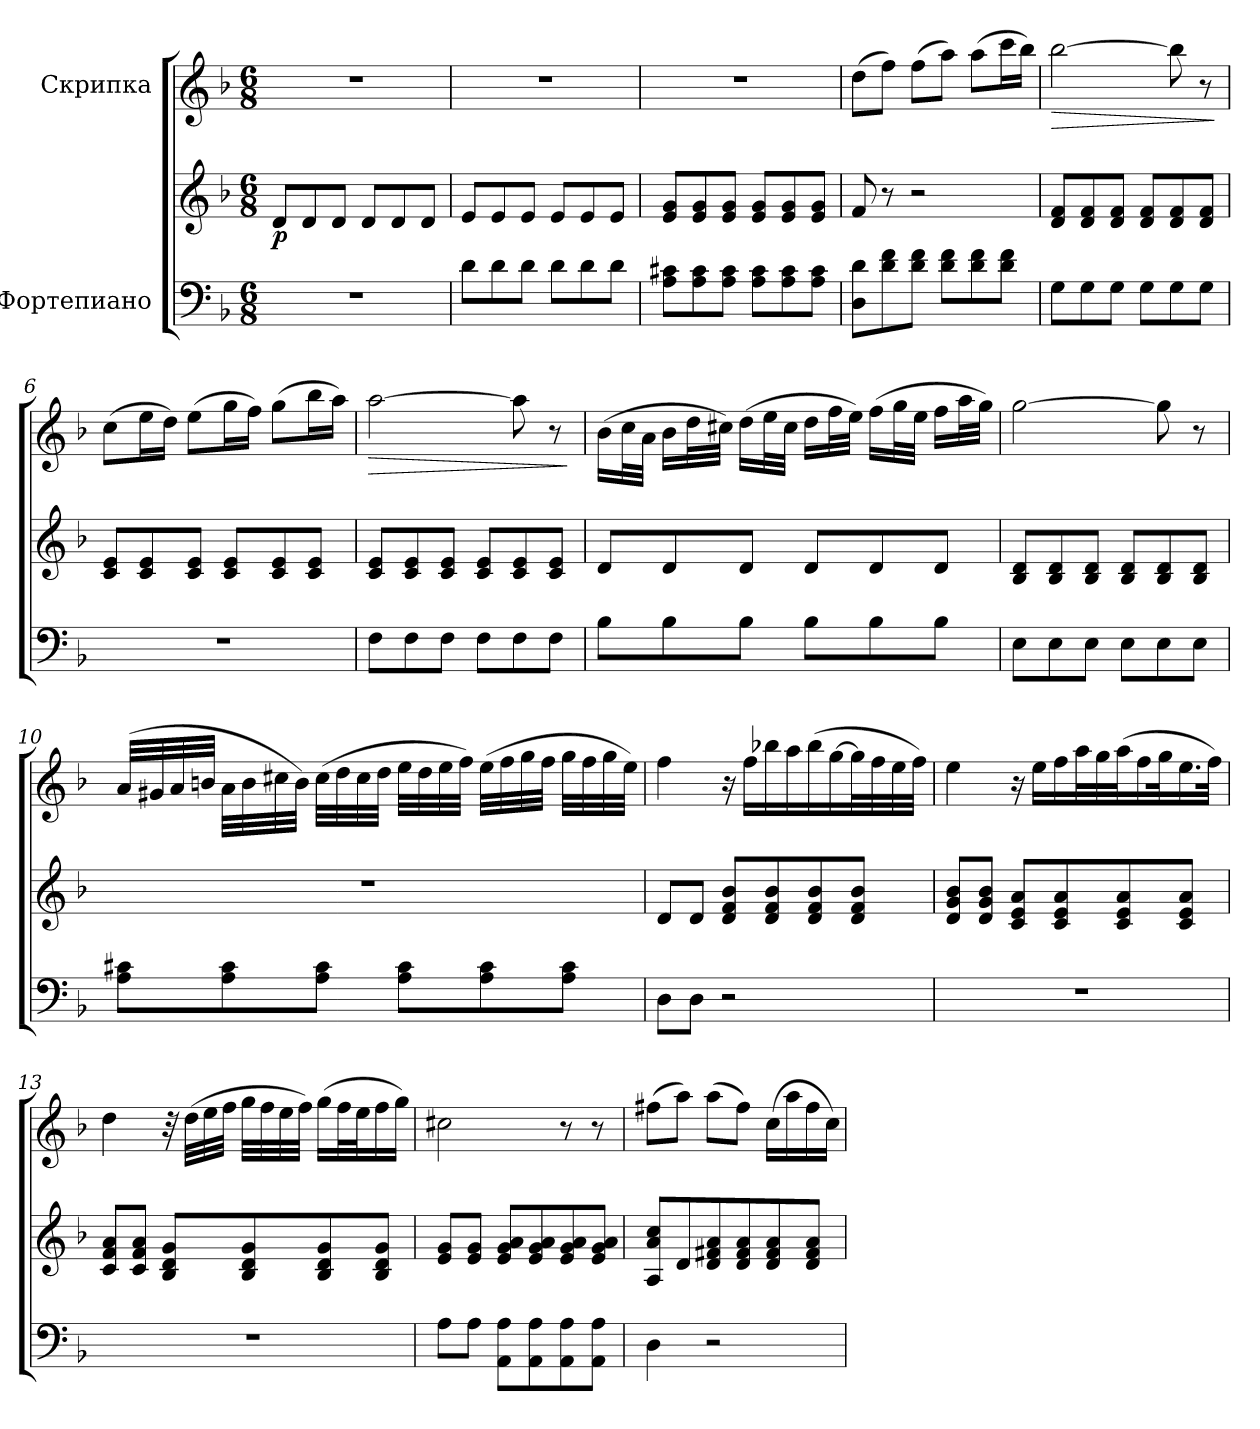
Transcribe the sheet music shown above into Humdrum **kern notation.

**kern	**kern	**dynam	**kern	**dynam
*part2	*part2	*part2	*part1	*part1
*staff3	*staff2	*staff2/3	*staff1	*staff1
*I"Фортепиано	*	*	*I"Скрипка	*
*clefF4	*clefG2	*	*clefG2	*
*k[b-]	*k[b-]	*	*k[b-]	*
*M6/8	*M6/8	*	*M6/8	*
*MM30	*MM30	*	*MM30	*
=1	=1	=1	=1	=1
!	!	!LO:DY:b	!	!
2.r	8d/L	p	2.r	.
.	8d/	.	.	.
.	8d/J	.	.	.
.	8d/L	.	.	.
.	8d/	.	.	.
.	8d/J	.	.	.
=2	=2	=2	=2	=2
8d\L	8e/L	.	2.r	.
8d\	8e/	.	.	.
8d\J	8e/J	.	.	.
8d\L	8e/L	.	.	.
8d\	8e/	.	.	.
8d\J	8e/J	.	.	.
=3	=3	=3	=3	=3
8A\ 8c#X\L	8e/ 8g/L	.	2.r	.
8A\ 8c#\	8e/ 8g/	.	.	.
8A\ 8c#\J	8e/ 8g/J	.	.	.
8A\ 8c#\L	8e/ 8g/L	.	.	.
8A\ 8c#\	8e/ 8g/	.	.	.
8A\ 8c#\J	8e/ 8g/J	.	.	.
=4	=4	=4	=4	=4
8D\ 8d\L	8f/	.	(8dd\L	.
8d\ 8f\	8r	.	8ff\J)	.
8d\ 8f\J	2r	.	(8ff\L	.
8d\ 8f\L	.	.	8aa\J)	.
8d\ 8f\	.	.	(8aa\L	.
8d\ 8f\J	.	.	16ccc\L	.
.	.	.	16bb-\JJ)	.
!!LO:LB:g=z
=5	=5	=5	=5	=5
!	!	!	!	!LO:HP:b
8G\L	8d/ 8f/L	.	[2bb-\	>
8G\	8d/ 8f/	.	.	.
8G\J	8d/ 8f/J	.	.	.
8G\L	8d/ 8f/L	.	.	.
8G\	8d/ 8f/	.	8bb-\]	.
8G\J	8d/ 8f/J	.	8r	.
.	.	.	.	]
=6	=6	=6	=6	=6
2.r	8c/ 8e/L	.	(8cc\L	.
.	8c/ 8e/	.	16ee\L	.
.	.	.	16dd\JJ)	.
.	8c/ 8e/J	.	(8ee\L	.
.	8c/ 8e/L	.	16gg\L	.
.	.	.	16ff\JJ)	.
.	8c/ 8e/	.	(8gg\L	.
.	8c/ 8e/J	.	16bb-\L	.
.	.	.	16aa\JJ)	.
=7	=7	=7	=7	=7
!	!	!	!	!LO:HP:b
8F\L	8c/ 8e/L	.	[2aa\	>
8F\	8c/ 8e/	.	.	.
8F\J	8c/ 8e/J	.	.	.
8F\L	8c/ 8e/L	.	.	.
8F\	8c/ 8e/	.	8aa\]	.
8F\J	8c/ 8e/J	.	8r	.
.	.	.	.	]
!!LO:LB:g=z
=8	=8	=8	=8	=8
8B-\L	8d/L	.	(16b-\LL	.
.	.	.	32cc\L	.
.	.	.	32a\JJJ	.
8B-\	8d/	.	16b-\LL	.
.	.	.	32dd\L	.
.	.	.	32cc#X\JJJ)	.
8B-\J	8d/J	.	(16dd\LL	.
.	.	.	32ee\L	.
.	.	.	32cc#\JJJ	.
8B-\L	8d/L	.	16dd\LL	.
.	.	.	32ff\L	.
.	.	.	32ee\JJJ)	.
8B-\	8d/	.	(16ff\LL	.
.	.	.	32gg\L	.
.	.	.	32ee\JJJ	.
8B-\J	8d/J	.	16ff\LL	.
.	.	.	32aa\L	.
.	.	.	32gg\JJJ)	.
=9	=9	=9	=9	=9
8E\L	8B-/ 8d/L	.	[2gg\	.
8E\	8B-/ 8d/	.	.	.
8E\J	8B-/ 8d/J	.	.	.
8E\L	8B-/ 8d/L	.	.	.
8E\	8B-/ 8d/	.	8gg\]	.
8E\J	8B-/ 8d/J	.	8r	.
!!LO:LB:g=z
=10	=10	=10	=10	=10
8A\ 8c#X\L	2.r	.	(32a/LLL	.
.	.	.	32g#X/	.
.	.	.	32a/	.
.	.	.	32bn/JJJ	.
8A\ 8c#\	.	.	32a\LLL	.
.	.	.	32b\	.
.	.	.	32cc#X\	.
.	.	.	32b\JJJ)	.
8A\ 8c#\J	.	.	(32cc#\LLL	.
.	.	.	32dd\	.
.	.	.	32cc#\	.
.	.	.	32dd\JJJ	.
8A\ 8c#\L	.	.	32ee\LLL	.
.	.	.	32dd\	.
.	.	.	32ee\	.
.	.	.	32ff\JJJ)	.
8A\ 8c#\	.	.	(32ee\LLL	.
.	.	.	32ff\	.
.	.	.	32gg\	.
.	.	.	32ff\JJJ	.
8A\ 8c#\J	.	.	32gg\LLL	.
.	.	.	32ff\	.
.	.	.	32gg\	.
.	.	.	32ee\JJJ)	.
=11	=11	=11	=11	=11
8D\L	8d/L	.	4ff\	.
8D\J	8d/J	.	.	.
2r	8d/ 8f/ 8b-/L	.	16r	.
.	.	.	16ff\LL	.
.	8d/ 8f/ 8b-/	.	16bb-X\	.
.	.	.	16aa\	.
.	8d/ 8f/ 8b-/	.	(16bb-\	.
.	.	.	[16gg\	.
.	8d/ 8f/ 8b-/J	.	32gg\L]	.
.	.	.	32ff\	.
.	.	.	32ee\	.
.	.	.	32ff\JJJ)	.
!!LO:PB:g=z
=12	=12	=12	=12	=12
2.r	8d/ 8g/ 8b-/L	.	4ee\	.
.	8d/ 8g/ 8b-/J	.	.	.
.	8c/ 8e/ 8a/L	.	16r	.
.	.	.	16ee\LL	.
.	8c/ 8e/ 8a/	.	16ff\	.
.	.	.	32aa\L	.
.	.	.	32gg\	.
.	8c/ 8e/ 8a/	.	(32aa\J	.
.	.	.	16ff\	.
.	.	.	32gg\K	.
.	8c/ 8e/ 8a/J	.	16.ee\	.
.	.	.	32ff\JJk)	.
=13	=13	=13	=13	=13
2.r	8c/ 8f/ 8a/L	.	4dd\	.
.	8c/ 8f/ 8a/J	.	.	.
.	8B-/ 8d/ 8g/L	.	32r	.
.	.	.	(32dd\LLL	.
.	.	.	32ee\	.
.	.	.	32ff\JJJ	.
.	8B-/ 8d/ 8g/	.	32gg\LLL	.
.	.	.	32ff\	.
.	.	.	32ee\	.
.	.	.	32ff\JJJ)	.
.	8B-/ 8d/ 8g/	.	(16gg\LL	.
.	.	.	32ff\L	.
.	.	.	32ee\J	.
.	8B-/ 8d/ 8g/J	.	16ff\	.
.	.	.	16gg\JJ)	.
=14	=14	=14	=14	=14
8A\L	8e/ 8g/L	.	2cc#X\	.
8A\J	8e/ 8g/J	.	.	.
8AA\ 8A\L	8e/ 8g/ 8a/L	.	.	.
8AA\ 8A\	8e/ 8g/ 8a/	.	.	.
8AA\ 8A\	8e/ 8g/ 8a/	.	8r	.
8AA\ 8A\J	8e/ 8g/ 8a/J	.	8r	.
!!LO:LB:g=z
=15	=15	=15	=15	=15
4D\	8A/ 8a/ 8cc/L	.	(8ff#X\L	.
.	8d/	.	8aa\J)	.
2r	8d/ 8f#X/ 8a/	.	(8aa\L	.
.	8d/ 8f#/ 8a/	.	8ff#\J)	.
.	8d/ 8f#/ 8a/	.	(16cc\LL	.
.	.	.	16aa\	.
.	8d/ 8f#/ 8a/J	.	16ff#\	.
.	.	.	16cc\JJ)	.
=	=	=	=	=
*-	*-	*-	*-	*-
